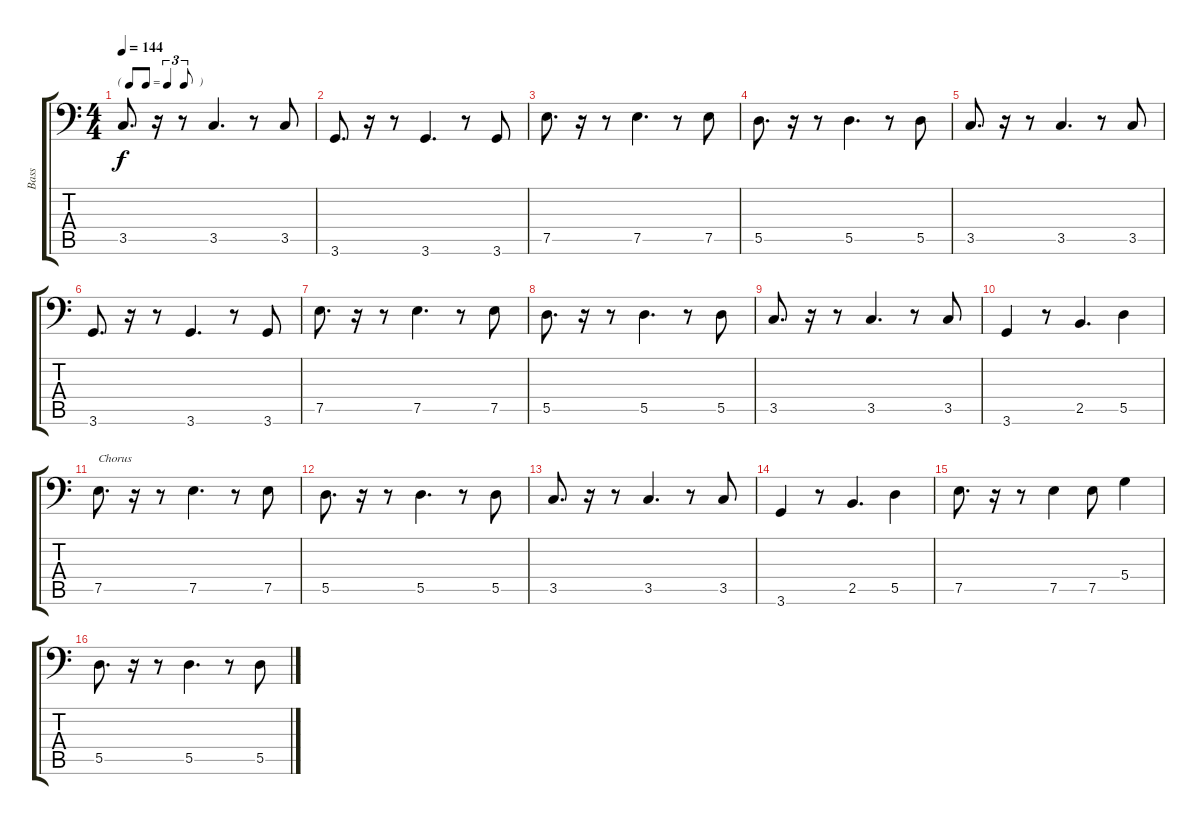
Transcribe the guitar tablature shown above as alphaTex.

\track ("Bass" "Bass") {instrument electricbassfinger}
\staff {score tabs}
\tuning (E3 B2 G2 D2 A1 E1) {hide}
\ts (4 4)
\tf triplet8th
\tempo 144
\clef f4
\ks c
3.5.8{d dy f} r.16 r.8 3.5.4{d} r.8 3.5.8 |
3.6.8{d} r.16 r.8 3.6.4{d} r.8 3.6.8 |
7.5.8{d} r.16 r.8 7.5.4{d} r.8 7.5.8 |
5.5.8{d} r.16 r.8 5.5.4{d} r.8 5.5.8 |
3.5.8{d} r.16 r.8 3.5.4{d} r.8 3.5.8 |
3.6.8{d} r.16 r.8 3.6.4{d} r.8 3.6.8 |
7.5.8{d} r.16 r.8 7.5.4{d} r.8 7.5.8 |
5.5.8{d} r.16 r.8 5.5.4{d} r.8 5.5.8 |
3.5.8{d} r.16 r.8 3.5.4{d} r.8 3.5.8 |
3.6.4 r.8 2.5.4{d} 5.5.4 |
7.5.8{d txt "Chorus"} r.16 r.8 7.5.4{d} r.8 7.5.8 |
5.5.8{d} r.16 r.8 5.5.4{d} r.8 5.5.8 |
3.5.8{d} r.16 r.8 3.5.4{d} r.8 3.5.8 |
3.6.4 r.8 2.5.4{d} 5.5.4 |
7.5.8{d} r.16 r.8 7.5.4 7.5.8 5.4.4 |
5.5.8{d} r.16 r.8 5.5.4{d} r.8 5.5.8
